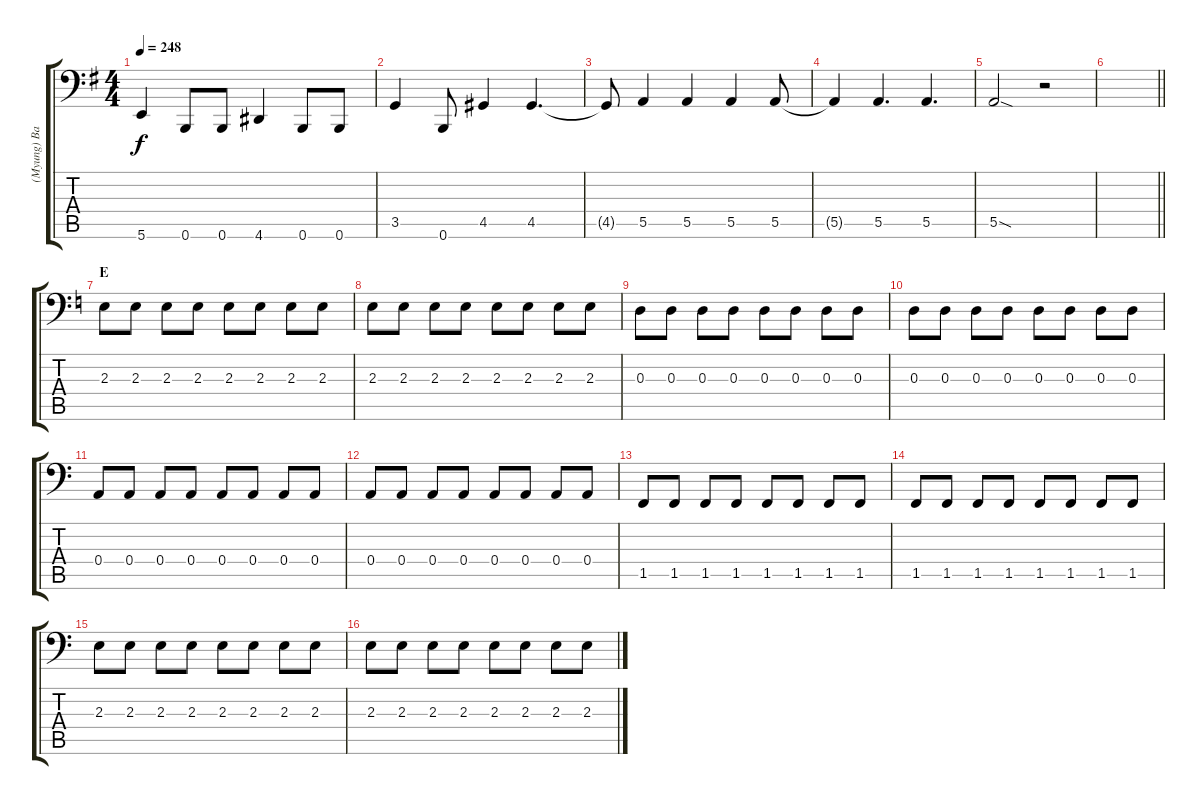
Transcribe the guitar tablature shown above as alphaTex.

\track ("(Myung) Bass" "(Myung) Ba") {instrument electricbassfinger}
\staff {score tabs}
\tuning (C3 G2 D2 A1 E1 B0) {hide}
\ts (4 4)
\tempo 248
\clef f4
\ks eminor
5.6.4{dy f} 0.6.8 0.6.8 4.6.4 0.6.8 0.6.8 |
3.5.4 0.6.8 4.5.4 4.5.4{d} |
4.5{t}.8 5.5.4 5.5.4 5.5.4 5.5.8 |
5.5{t}.4 5.5.4{d} 5.5.4{d} |
5.5{sod}.2 r.2 |
\barLineRight lightlight
|
\section ("" "E")
\ks aminor
2.3.8 2.3.8 2.3.8 2.3.8 2.3.8 2.3.8 2.3.8 2.3.8 |
2.3.8 2.3.8 2.3.8 2.3.8 2.3.8 2.3.8 2.3.8 2.3.8 |
0.3.8 0.3.8 0.3.8 0.3.8 0.3.8 0.3.8 0.3.8 0.3.8 |
0.3.8 0.3.8 0.3.8 0.3.8 0.3.8 0.3.8 0.3.8 0.3.8 |
0.4.8 0.4.8 0.4.8 0.4.8 0.4.8 0.4.8 0.4.8 0.4.8 |
0.4.8 0.4.8 0.4.8 0.4.8 0.4.8 0.4.8 0.4.8 0.4.8 |
1.5.8 1.5.8 1.5.8 1.5.8 1.5.8 1.5.8 1.5.8 1.5.8 |
1.5.8 1.5.8 1.5.8 1.5.8 1.5.8 1.5.8 1.5.8 1.5.8 |
2.3.8 2.3.8 2.3.8 2.3.8 2.3.8 2.3.8 2.3.8 2.3.8 |
2.3.8 2.3.8 2.3.8 2.3.8 2.3.8 2.3.8 2.3.8 2.3.8
